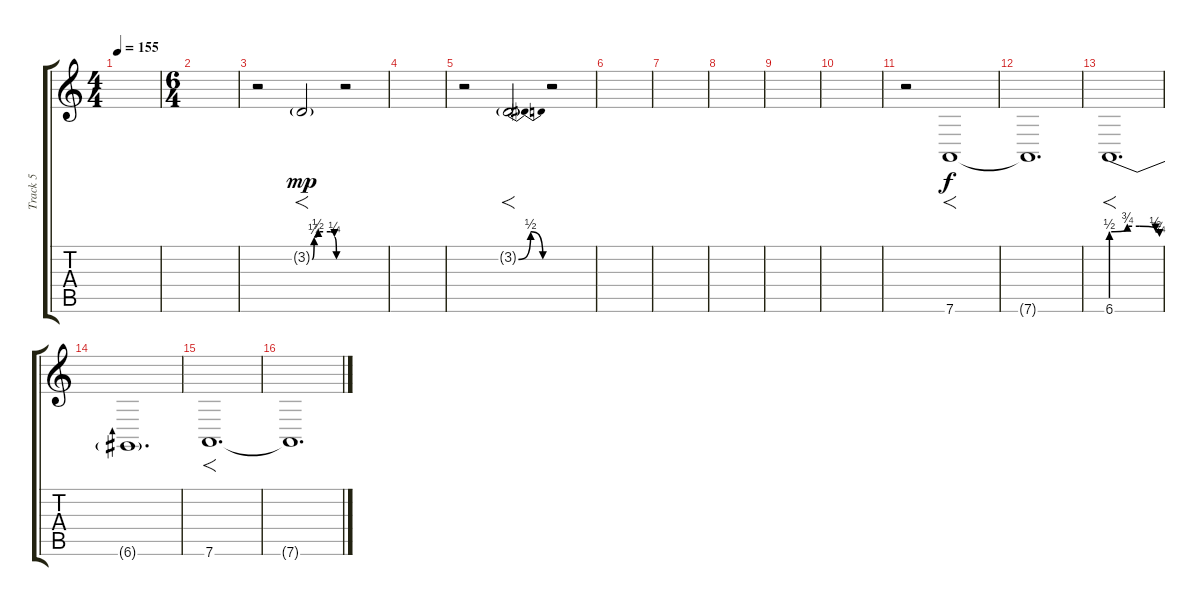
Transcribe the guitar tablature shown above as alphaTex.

\track ("Track 5" "Track 5") {instrument synthvoice}
\staff {score tabs}
\tuning (E4 B3 G3 D3 A2 D2) {hide}
\ts (4 4)
\tempo 155
\clef g2
\ks c
|
\ts (6 4)
|
r.2 3.2{be (custom 0 0 5 1 15 2 45 2 55 1 60 0) g}.2{f dy mp} r.2 |
|
r.2 3.2{be (bendrelease 0 0 15 2 45 2 60 0) g}.2{f} r.2 |
|
|
|
|
|
r.2 7.6.1{f dy f} |
7.6{t}.1{d} |
6.6{be (custom 0 2 20 3 35 3 55 2 60 1)}.1{f d} |
6.6{t}.1{d} |
7.6.1{f d} |
7.6{t}.1{d}
